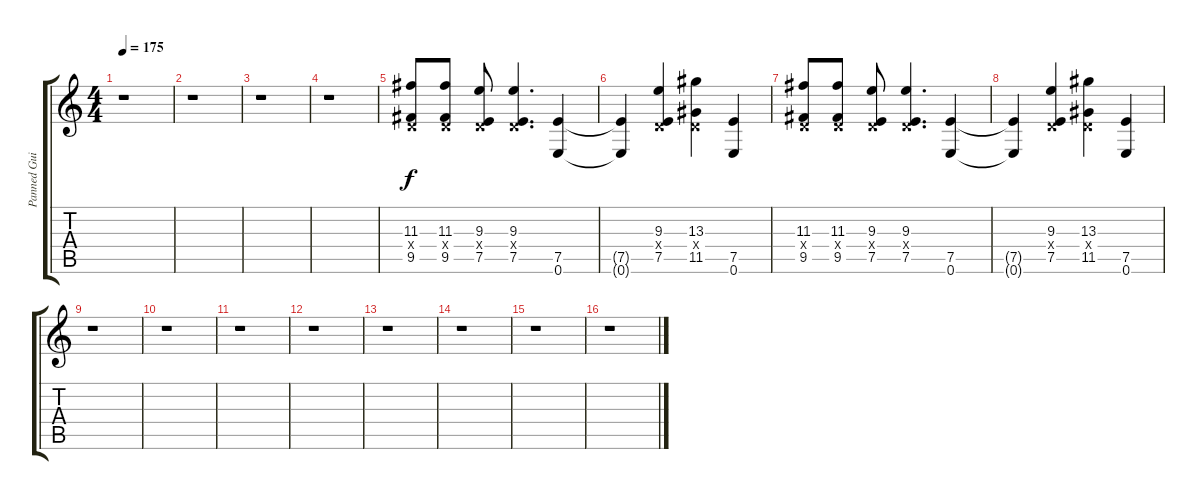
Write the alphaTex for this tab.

\track ("Panned Guitar" "Panned Gui") {instrument distortionguitar}
\staff {score tabs}
\tuning (E4 B3 G3 D3 A2 E2) {hide}
\ts (4 4)
\tempo 175
\clef g2
\ks c
r.1{dy f} |
r.1 |
r.1 |
r.1 |
(11.3 0.4{x} 9.5).8 (11.3 0.4{x} 9.5).8 (9.3 0.4{x} 7.5).8 (9.3 0.4{x} 7.5).4{d} (7.5 0.6).4 |
(7.5{t} 0.6{t}).4 (9.3 0.4{x} 7.5).4 (13.3 0.4{x} 11.5).4 (7.5 0.6).4 |
(11.3 0.4{x} 9.5).8 (11.3 0.4{x} 9.5).8 (9.3 0.4{x} 7.5).8 (9.3 0.4{x} 7.5).4{d} (7.5 0.6).4 |
(7.5{t} 0.6{t}).4 (9.3 0.4{x} 7.5).4 (13.3 0.4{x} 11.5).4 (7.5 0.6).4 |
r.1 |
r.1 |
r.1 |
r.1 |
r.1 |
r.1 |
r.1 |
r.1
